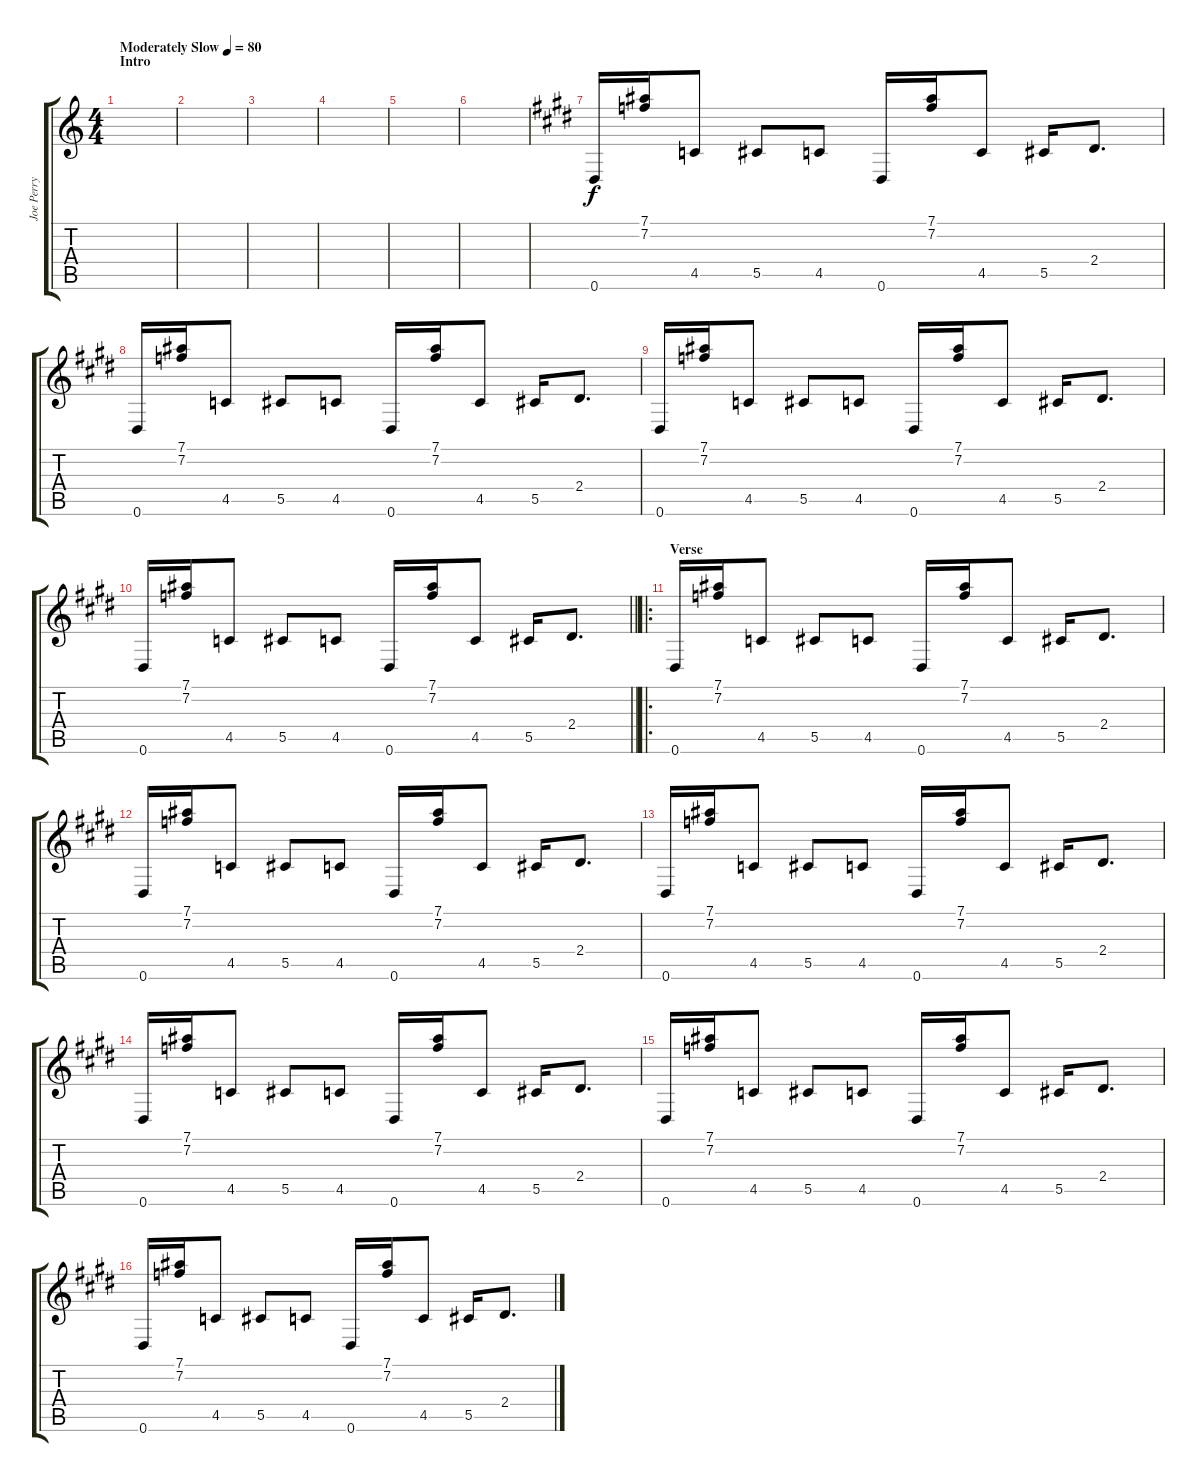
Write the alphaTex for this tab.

\track ("Joe Perry" "Joe Perry") {instrument distortionguitar}
\staff {score tabs}
\tuning (Eb4 Bb3 Gb3 Db3 Ab2 Eb2) {hide}
\ts (4 4)
\section ("" "Intro")
\tempo (80 "Moderately Slow")
\clef g2
\ks c
|
|
|
|
|
|
\ks e
0.6.16{volume 9 instrument distortionguitar} (7.1 7.2).16 4.5.8 5.5.8 4.5.8 0.6.16 (7.1 7.2).16 4.5.8 5.5.16 2.4.8{d} |
0.6.16{volume 9 instrument distortionguitar} (7.1 7.2).16 4.5.8 5.5.8 4.5.8 0.6.16 (7.1 7.2).16 4.5.8 5.5.16 2.4.8{d} |
0.6.16{volume 9 instrument distortionguitar} (7.1 7.2).16 4.5.8 5.5.8 4.5.8 0.6.16 (7.1 7.2).16 4.5.8 5.5.16 2.4.8{d} |
\barLineRight lightlight
0.6.16{volume 9 instrument distortionguitar} (7.1 7.2).16 4.5.8 5.5.8 4.5.8 0.6.16 (7.1 7.2).16 4.5.8 5.5.16 2.4.8{d} |
\ro
\section ("" "Verse")
0.6.16{volume 9 instrument distortionguitar} (7.1 7.2).16 4.5.8 5.5.8 4.5.8 0.6.16 (7.1 7.2).16 4.5.8 5.5.16 2.4.8{d} |
0.6.16{volume 9 instrument distortionguitar} (7.1 7.2).16 4.5.8 5.5.8 4.5.8 0.6.16 (7.1 7.2).16 4.5.8 5.5.16 2.4.8{d} |
0.6.16{volume 9 instrument distortionguitar} (7.1 7.2).16 4.5.8 5.5.8 4.5.8 0.6.16 (7.1 7.2).16 4.5.8 5.5.16 2.4.8{d} |
0.6.16{volume 9 instrument distortionguitar} (7.1 7.2).16 4.5.8 5.5.8 4.5.8 0.6.16 (7.1 7.2).16 4.5.8 5.5.16 2.4.8{d} |
0.6.16{volume 9 instrument distortionguitar} (7.1 7.2).16 4.5.8 5.5.8 4.5.8 0.6.16 (7.1 7.2).16 4.5.8 5.5.16 2.4.8{d} |
0.6.16{volume 9 instrument distortionguitar} (7.1 7.2).16 4.5.8 5.5.8 4.5.8 0.6.16 (7.1 7.2).16 4.5.8 5.5.16 2.4.8{d}
